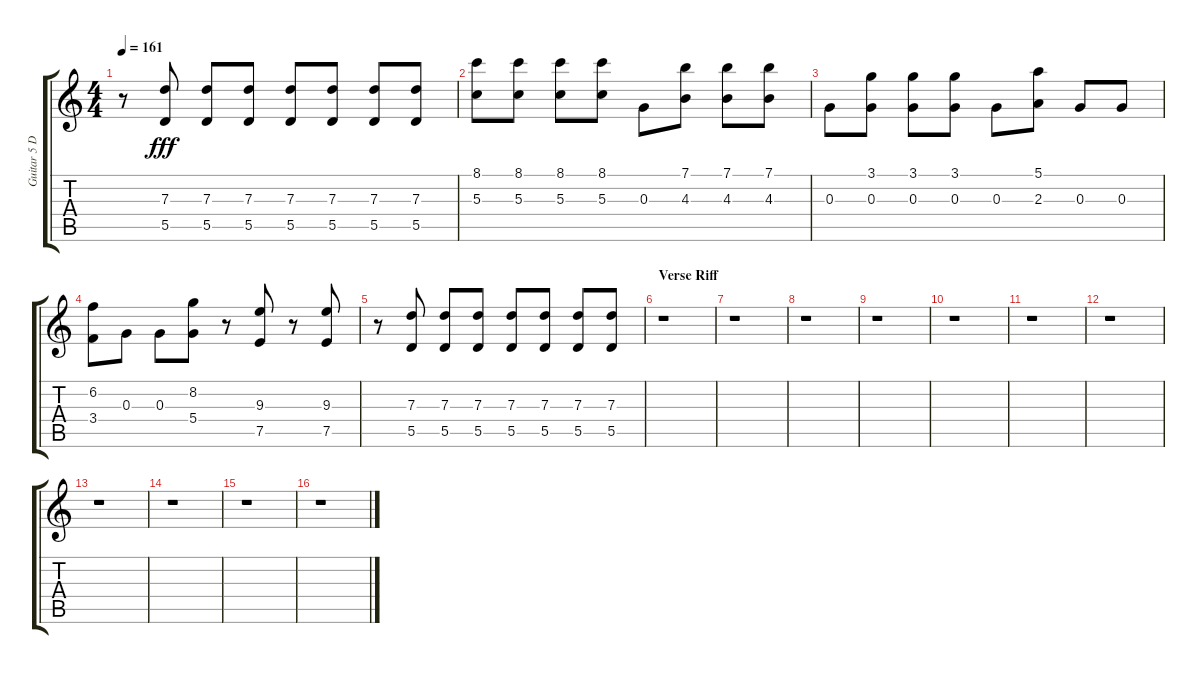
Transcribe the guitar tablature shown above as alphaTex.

\track ("Guitar 5 Drop D" "Guitar 5 D") {instrument overdrivenguitar}
\staff {score tabs}
\tuning (E4 B3 G3 D3 A2 D2) {hide}
\ts (4 4)
\tempo 161
\clef g2
\ks c
r.8{dy fff} (7.3 5.5).8 (7.3 5.5).8 (7.3 5.5).8 (7.3 5.5).8 (7.3 5.5).8 (7.3 5.5).8 (7.3 5.5).8 |
(8.1 5.3).8 (8.1 5.3).8 (8.1 5.3).8 (8.1 5.3).8 0.3.8 (7.1 4.3).8 (7.1 4.3).8 (7.1 4.3).8 |
0.3.8 (3.1 0.3).8 (3.1 0.3).8 (3.1 0.3).8 0.3.8 (5.1 2.3).8 0.3.8 0.3.8 |
(6.2 3.4).8 0.3.8 0.3.8 (8.2 5.4).8 r.8 (9.3 7.5).8 r.8 (9.3 7.5).8 |
r.8 (7.3 5.5).8 (7.3 5.5).8 (7.3 5.5).8 (7.3 5.5).8 (7.3 5.5).8 (7.3 5.5).8 (7.3 5.5).8 |
\section ("" "Verse Riff")
r.1 |
r.1 |
r.1 |
r.1 |
r.1 |
r.1 |
r.1 |
r.1 |
r.1 |
r.1 |
r.1
